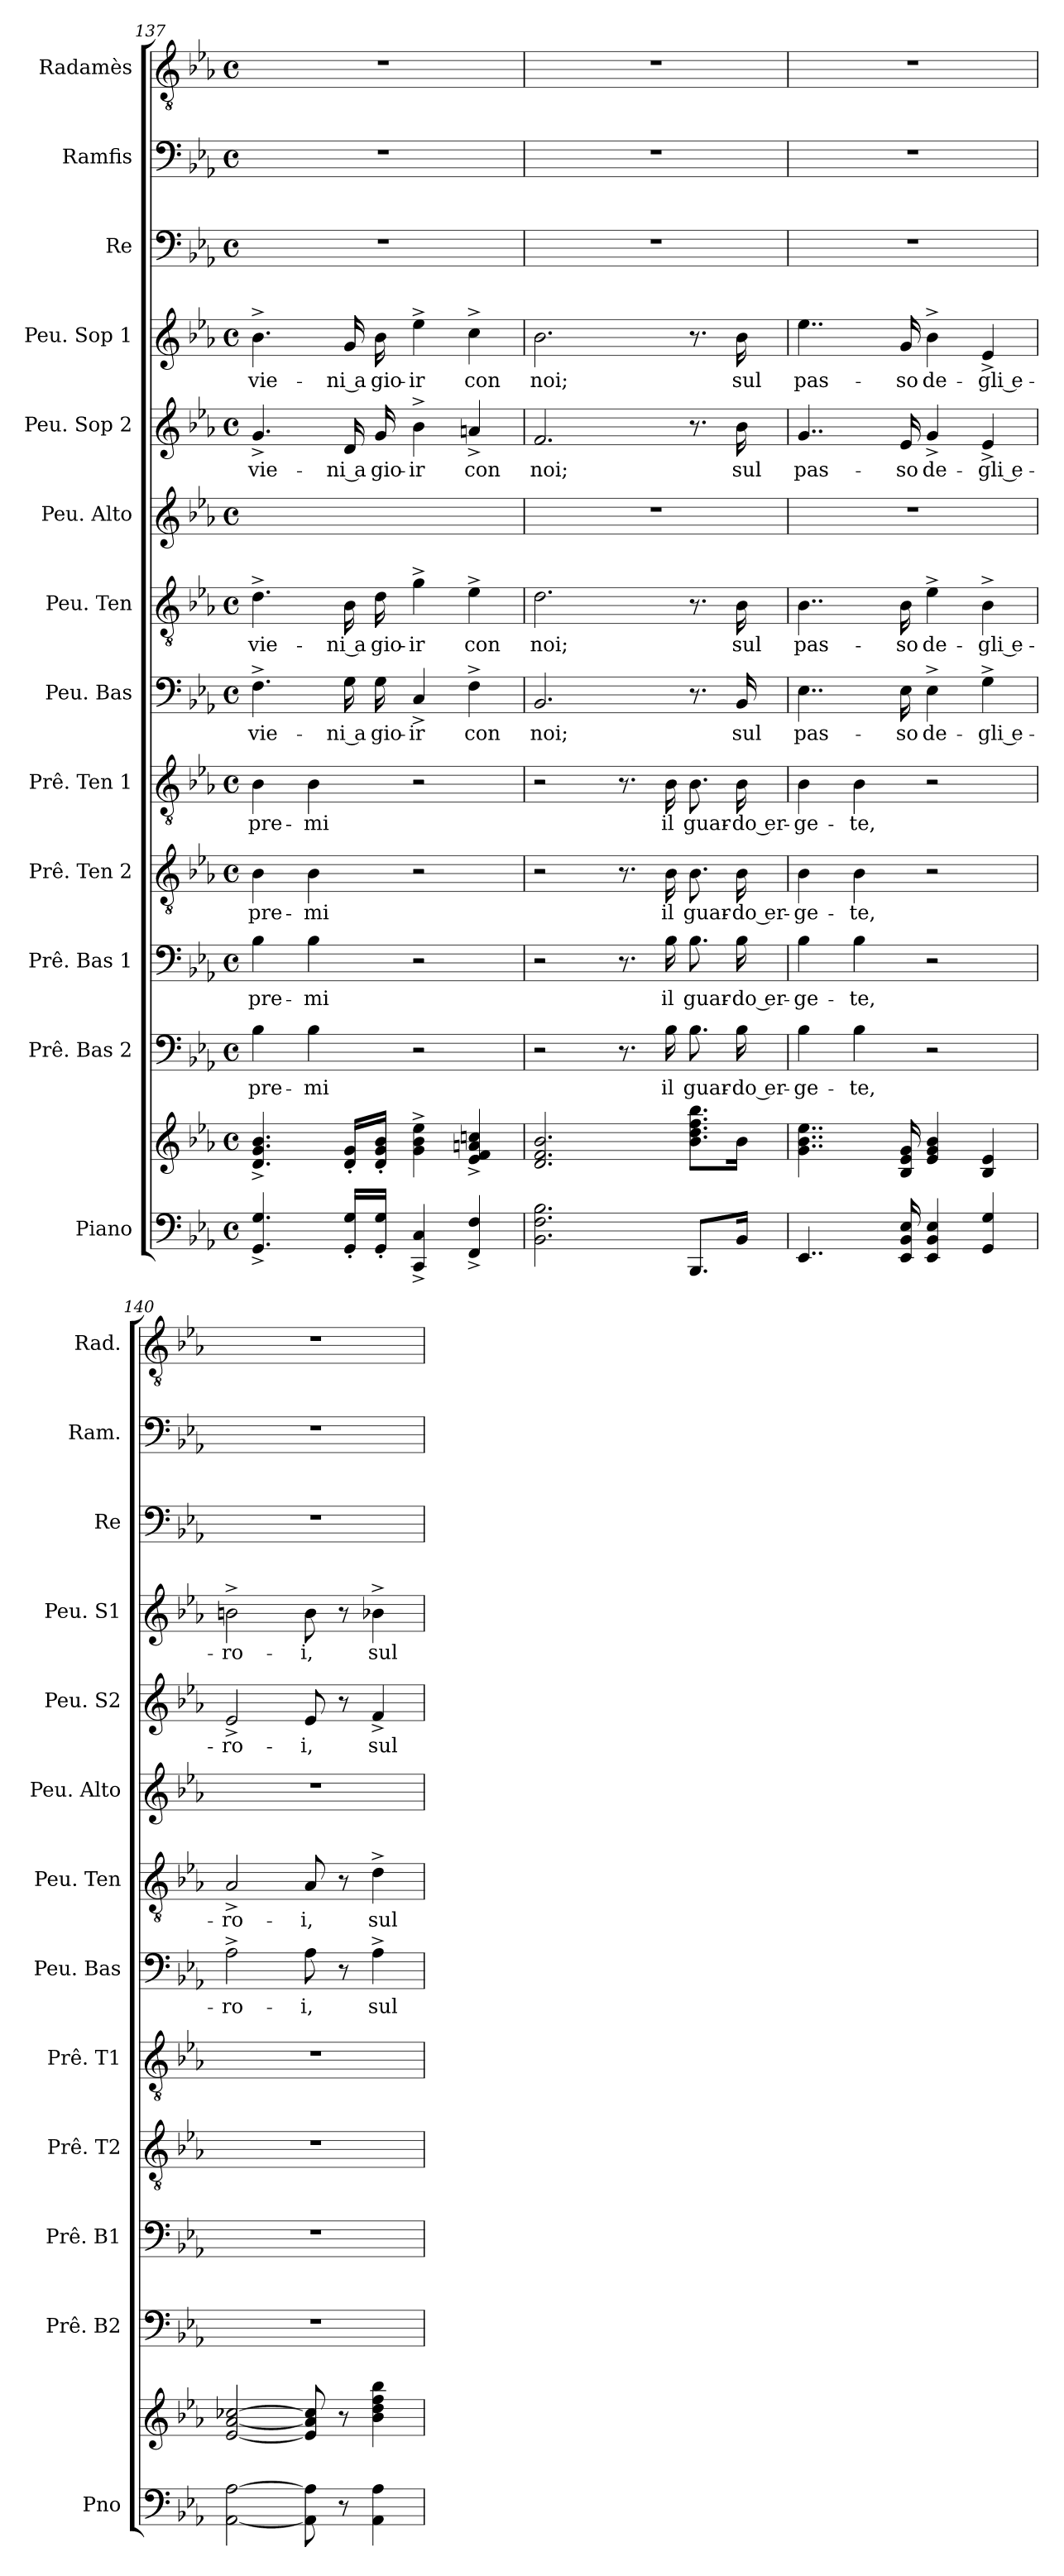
**kern	**kern	**kern	**text	**kern	**text	**kern	**text	**kern	**text	**kern	**text	**kern	**text	**kern	**kern	**text	**kern	**text	**kern	**kern	**kern
*part13	*part13	*part12	*part12	*part11	*part11	*part10	*part10	*part9	*part9	*part8	*part8	*part7	*part7	*part6	*part5	*part5	*part4	*part4	*part3	*part2	*part1
*staff14	*staff13	*staff12	*staff12	*staff11	*staff11	*staff10	*staff10	*staff9	*staff9	*staff8	*staff8	*staff7	*staff7	*staff6	*staff5	*staff5	*staff4	*staff4	*staff3	*staff2	*staff1
*I"Piano	*	*I"Prê. Bas 2	*	*I"Prê. Bas 1	*	*I"Prê. Ten 2	*	*I"Prê. Ten 1	*	*I"Peu. Bas	*	*I"Peu. Ten	*	*I"Peu. Alto	*I"Peu. Sop 2	*	*I"Peu. Sop 1	*	*I"Re	*I"Ramfis	*I"Radamès
*I'Pno	*	*I'Prê. B2	*	*I'Prê. B1	*	*I'Prê. T2	*	*I'Prê. T1	*	*I'Peu. Bas	*	*I'Peu. Ten	*	*I'Peu. Alto	*I'Peu. S2	*	*I'Peu. S1	*	*I'Re	*I'Ram.	*I'Rad.
*clefF4	*clefG2	*clefF4	*	*clefF4	*	*clefGv2	*	*clefGv2	*	*clefF4	*	*clefGv2	*	*clefG2	*clefG2	*	*clefG2	*	*clefF4	*clefF4	*clefGv2
*k[b-e-a-]	*k[b-e-a-]	*k[b-e-a-]	*	*k[b-e-a-]	*	*k[b-e-a-]	*	*k[b-e-a-]	*	*k[b-e-a-]	*	*k[b-e-a-]	*	*k[b-e-a-]	*k[b-e-a-]	*	*k[b-e-a-]	*	*k[b-e-a-]	*k[b-e-a-]	*k[b-e-a-]
*M4/4	*M4/4	*M4/4	*	*M4/4	*	*M4/4	*	*M4/4	*	*M4/4	*	*M4/4	*	*M4/4	*M4/4	*	*M4/4	*	*M4/4	*M4/4	*M4/4
*met(c)	*met(c)	*met(c)	*	*met(c)	*	*met(c)	*	*met(c)	*	*met(c)	*	*met(c)	*	*met(c)	*met(c)	*	*met(c)	*	*met(c)	*met(c)	*met(c)
=137	=137	=137	=137	=137	=137	=137	=137	=137	=137	=137	=137	=137	=137	=137	=137	=137	=137	=137	=137	=137	=137
!	!	!	!LO:LY:b:color=#0055FF	!	!LO:LY:b:color=#0055FF	!	!LO:LY:b:color=#0055FF	!	!LO:LY:b:color=#0055FF	!	!LO:LY:b:color=#0055FF	!	!LO:LY:b:color=#0055FF	!	!	!LO:LY:b:color=#0055FF	!	!LO:LY:b:color=#AA0000	!	!	!
4.GG/^ 4.G/^	4.d/^ 4.g/^ 4.b-/^	4B-\	-pre-	4B-\	-pre-	4B-\	-pre-	4B-\	-pre-	4.F^\	vie-	4.d^\	vie-	1ryy	4.g^/	vie-	4.b-^\	vie-	1r	1r	1r
!	!	!	!LO:LY:b:color=#0055FF	!	!LO:LY:b:color=#0055FF	!	!LO:LY:b:color=#0055FF	!	!LO:LY:b:color=#0055FF	!	!	!	!	!	!	!	!	!	!	!	!
.	.	4B-\	-mi	4B-\	-mi	4B-\	-mi	4B-\	-mi	.	.	.	.	.	.	.	.	.	.	.	.
!	!	!	!	!	!	!	!	!	!	!	!LO:LY:b:color=#0055FF	!	!LO:LY:b:color=#0055FF	!	!	!LO:LY:b:color=#0055FF	!	!LO:LY:b:color=#AA0000	!	!	!
16GG/' 16G/'LL	16d/' 16g/'LL	.	.	.	.	.	.	.	.	16G\	ni a	16B-\	ni a	.	16d/	ni a	16g/	ni a	.	.	.
!	!	!	!	!	!	!	!	!	!	!	!LO:LY:b:color=#0055FF	!	!LO:LY:b:color=#0055FF	!	!	!LO:LY:b:color=#0055FF	!	!LO:LY:b:color=#AA0000	!	!	!
16GG/' 16G/'JJ	16d/' 16g/' 16b-/'JJ	.	.	.	.	.	.	.	.	16G\	gio-	16d\	gio-	.	16g/	gio-	16b-\	gio-	.	.	.
!	!	!	!	!	!	!	!	!	!	!	!LO:LY:b:color=#0055FF	!	!LO:LY:b:color=#0055FF	!	!	!LO:LY:b:color=#0055FF	!	!LO:LY:b:color=#AA0000	!	!	!
4CC/^ 4C/^	4g\^ 4b-\^ 4ee-\^	2r	.	2r	.	2r	.	2r	.	4C^/	-ir	4g^\	-ir	.	4b-^\	-ir	4ee-^\	-ir	.	.	.
!	!	!	!	!	!	!	!	!	!	!	!LO:LY:b:color=#0055FF	!	!LO:LY:b:color=#0055FF	!	!	!LO:LY:b:color=#0055FF	!	!LO:LY:b:color=#AA0000	!	!	!
4FF/^ 4F/^	4e-/^ 4f/^ 4an/^ 4ccn/^	.	.	.	.	.	.	.	.	4F^\	con	4e-^\	con	.	4an^/	con	4cc^\	con	.	.	.
!!LO:PB:g=z
=138	=138	=138	=138	=138	=138	=138	=138	=138	=138	=138	=138	=138	=138	=138	=138	=138	=138	=138	=138	=138	=138
!	!	!	!	!	!	!	!	!	!	!	!LO:LY:b:color=#0055FF	!	!LO:LY:b:color=#0055FF	!	!	!LO:LY:b:color=#0055FF	!	!LO:LY:b:color=#AA0000	!	!	!
2.BB-\ 2.F\ 2.B-\	2.d/ 2.f/ 2.b-/	2r	.	2r	.	2r	.	2r	.	2.BB-/	noi;	2.d\	noi;	1r	2.f/	noi;	2.b-\	noi;	1r	1r	1r
.	.	8.r	.	8.r	.	8.r	.	8.r	.	.	.	.	.	.	.	.	.	.	.	.	.
!	!	!	!LO:LY:b:color=#0055FF	!	!LO:LY:b:color=#0055FF	!	!LO:LY:b:color=#0055FF	!	!LO:LY:b:color=#0055FF	!	!	!	!	!	!	!	!	!	!	!	!
.	.	16B-\	il	16B-\	il	16B-\	il	16B-\	il	.	.	.	.	.	.	.	.	.	.	.	.
!	!	!	!LO:LY:b:color=#0055FF	!	!LO:LY:b:color=#0055FF	!	!LO:LY:b:color=#0055FF	!	!LO:LY:b:color=#0055FF	!	!	!	!	!	!	!	!	!	!	!	!
8.BBB-/L	8.b-\ 8.dd\ 8.ff\ 8.bb-\L	8.B-\	guar-	8.B-\	guar-	8.B-\	guar-	8.B-\	guar-	8.r	.	8.r	.	.	8.r	.	8.r	.	.	.	.
!	!	!	!LO:LY:b:color=#0055FF	!	!LO:LY:b:color=#0055FF	!	!LO:LY:b:color=#0055FF	!	!LO:LY:b:color=#0055FF	!	!LO:LY:b:color=#0055FF	!	!LO:LY:b:color=#0055FF	!	!	!LO:LY:b:color=#0055FF	!	!LO:LY:b:color=#AA0000	!	!	!
16BB-/Jk	16b-\Jk	16B-\	do er-	16B-\	do er-	16B-\	do er-	16B-\	do er-	16BB-/	sul	16B-\	sul	.	16b-\	sul	16b-\	sul	.	.	.
=139	=139	=139	=139	=139	=139	=139	=139	=139	=139	=139	=139	=139	=139	=139	=139	=139	=139	=139	=139	=139	=139
!	!	!	!LO:LY:b:color=#0055FF	!	!LO:LY:b:color=#0055FF	!	!LO:LY:b:color=#0055FF	!	!LO:LY:b:color=#0055FF	!	!LO:LY:b:color=#0055FF	!	!LO:LY:b:color=#0055FF	!	!	!LO:LY:b:color=#0055FF	!	!LO:LY:b:color=#AA0000	!	!	!
4..EE-/	4..g\ 4..b-\ 4..ee-\	4B-\	-ge-	4B-\	-ge-	4B-\	-ge-	4B-\	-ge-	4..E-\	pas-	4..B-\	pas-	1r	4..g/	pas-	4..ee-\	pas-	1r	1r	1r
!	!	!	!LO:LY:b:color=#0055FF	!	!LO:LY:b:color=#0055FF	!	!LO:LY:b:color=#0055FF	!	!LO:LY:b:color=#0055FF	!	!	!	!	!	!	!	!	!	!	!	!
.	.	4B-\	-te,	4B-\	-te,	4B-\	-te,	4B-\	-te,	.	.	.	.	.	.	.	.	.	.	.	.
!	!	!	!	!	!	!	!	!	!	!	!LO:LY:b:color=#0055FF	!	!LO:LY:b:color=#0055FF	!	!	!LO:LY:b:color=#0055FF	!	!LO:LY:b:color=#AA0000	!	!	!
16EE-/ 16BB-/ 16E-/	16B-/ 16e-/ 16g/	.	.	.	.	.	.	.	.	16E-\	-so	16B-\	-so	.	16e-/	-so	16g/	-so	.	.	.
!	!	!	!	!	!	!	!	!	!	!	!LO:LY:b:color=#0055FF	!	!LO:LY:b:color=#0055FF	!	!	!LO:LY:b:color=#0055FF	!	!LO:LY:b:color=#AA0000	!	!	!
4EE-/ 4BB-/ 4E-/	4e-/ 4g/ 4b-/	2r	.	2r	.	2r	.	2r	.	4E-^\	de-	4e-^\	de-	.	4g^/	de-	4b-^\	de-	.	.	.
!	!	!	!	!	!	!	!	!	!	!	!LO:LY:b:color=#0055FF	!	!LO:LY:b:color=#0055FF	!	!	!LO:LY:b:color=#0055FF	!	!LO:LY:b:color=#AA0000	!	!	!
4GG/ 4G/	4B-/ 4e-/	.	.	.	.	.	.	.	.	4G^\	gli e-	4B-^\	gli e-	.	4e-^/	gli e-	4e-^/	gli e-	.	.	.
=140	=140	=140	=140	=140	=140	=140	=140	=140	=140	=140	=140	=140	=140	=140	=140	=140	=140	=140	=140	=140	=140
!	!	!	!	!	!	!	!	!	!	!	!LO:LY:b:color=#0055FF	!	!LO:LY:b:color=#0055FF	!	!	!LO:LY:b:color=#0055FF	!	!LO:LY:b:color=#AA0000	!	!	!
[2AA-\ [2A-\	[2e-/ [2a-/ [2cc-X/	1r	.	1r	.	1r	.	1r	.	2A-^\	-ro-	2A-^/	-ro-	1r	2e-^/	-ro-	2bn^\	-ro-	1r	1r	1r
!	!	!	!	!	!	!	!	!	!	!	!LO:LY:b:color=#0055FF	!	!LO:LY:b:color=#0055FF	!	!	!LO:LY:b:color=#0055FF	!	!LO:LY:b:color=#AA0000	!	!	!
8AA-\] 8A-\]	8e-/] 8a-/] 8cc-/]	.	.	.	.	.	.	.	.	8A-\	-i,	8A-/	-i,	.	8e-/	-i,	8b\	-i,	.	.	.
8r	8r	.	.	.	.	.	.	.	.	8r	.	8r	.	.	8r	.	8r	.	.	.	.
!	!	!	!	!	!	!	!	!	!	!	!LO:LY:b:color=#0055FF	!	!LO:LY:b:color=#0055FF	!	!	!LO:LY:b:color=#0055FF	!	!LO:LY:b:color=#AA0000	!	!	!
4AA-\ 4A-\	4b-\ 4dd\ 4ff\ 4bb-\	.	.	.	.	.	.	.	.	4A-^\	sul	4d^\	sul	.	4f^/	sul	4b-X^\	sul	.	.	.
=	=	=	=	=	=	=	=	=	=	=	=	=	=	=	=	=	=	=	=	=	=
*-	*-	*-	*-	*-	*-	*-	*-	*-	*-	*-	*-	*-	*-	*-	*-	*-	*-	*-	*-	*-	*-
